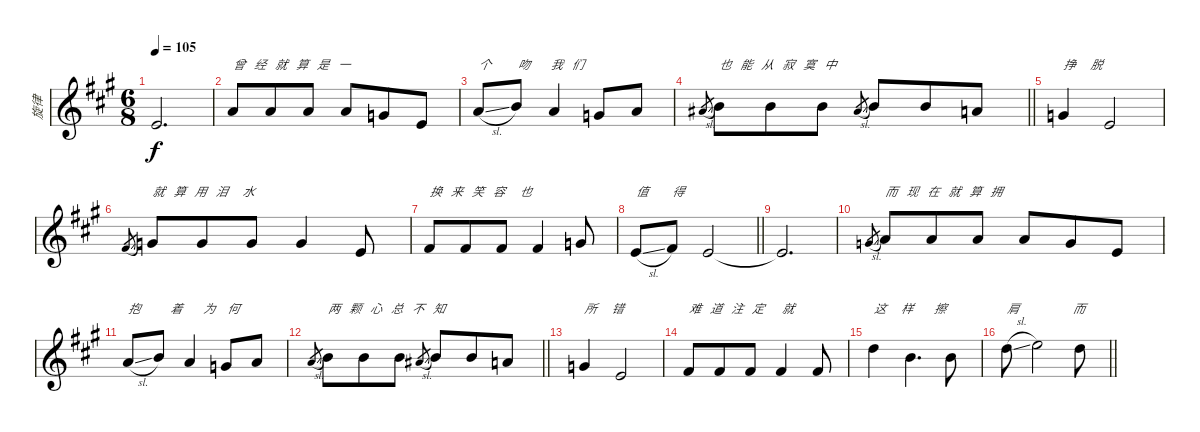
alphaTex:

\track ("旋律" "旋律") {instrument acousticguitarsteel}
\staff {score}
\tuning (E4 B3 G3 D3 A2 E2) {hide}
\ts (6 8)
\tempo 105
\clef g2
\ks a
2.4{t}.2{d dy f} |
2.3.8{txt "曾   经   就   算   是   一"} 2.3.8 2.3.8 2.3.8 5.4.8 2.4.8 |
2.3{sl}.8{txt "个         吻       我   们"} 4.3.8 2.3.4 5.4.8 2.3.8 |
\barLineRight lightlight
3.3{sl}.8{gr} 4.3.8{txt "也   能   从   寂   寞   中"} 4.3.8 4.3.8 3.3{sl}.8{gr} 4.3.8 4.3.8 2.3.8 |
5.4.4{txt "挣     脱"} 2.4.2 |
4.4{sl}.8{gr} 5.4.8{txt "就   算   用   泪     水"} 5.4.8 5.4.8 5.4.4 2.4.8 |
4.4.8{txt "换   来   笑   容     也"} 4.4.8 4.4.8 4.4.4 5.4.8 |
\barLineRight lightlight
2.4{sl}.8{txt "值        得"} 4.4.8 2.4.2 |
2.4{t}.2{d} |
0.3{sl}.8{gr} 2.3.8{txt "而   现   在   就   算   拥"} 2.3.8 2.3.8 2.3.8 5.4.8 2.4.8 |
2.3{sl}.8{txt "抱          着       为    何"} 4.3.8 2.3.4 5.4.8 2.3.8 |
\barLineRight lightlight
2.3{sl}.8{gr} 4.3.8{txt "两   颗   心   总   不   知"} 4.3.8 4.3.8 3.3{sl}.8{gr} 4.3.8 4.3.8 2.3.8 |
5.4.4{txt "所     错"} 2.4.2 |
4.4.8{txt "难   道   注   定      就"} 4.4.8 4.4.8 4.4.4 4.4.8 |
3.2.4{txt "这     样       擦"} 4.3.4{d} 4.3.8 |
\barLineRight lightlight
3.2{sl}.8{txt "肩                  而"} 5.2.2 3.2.8
